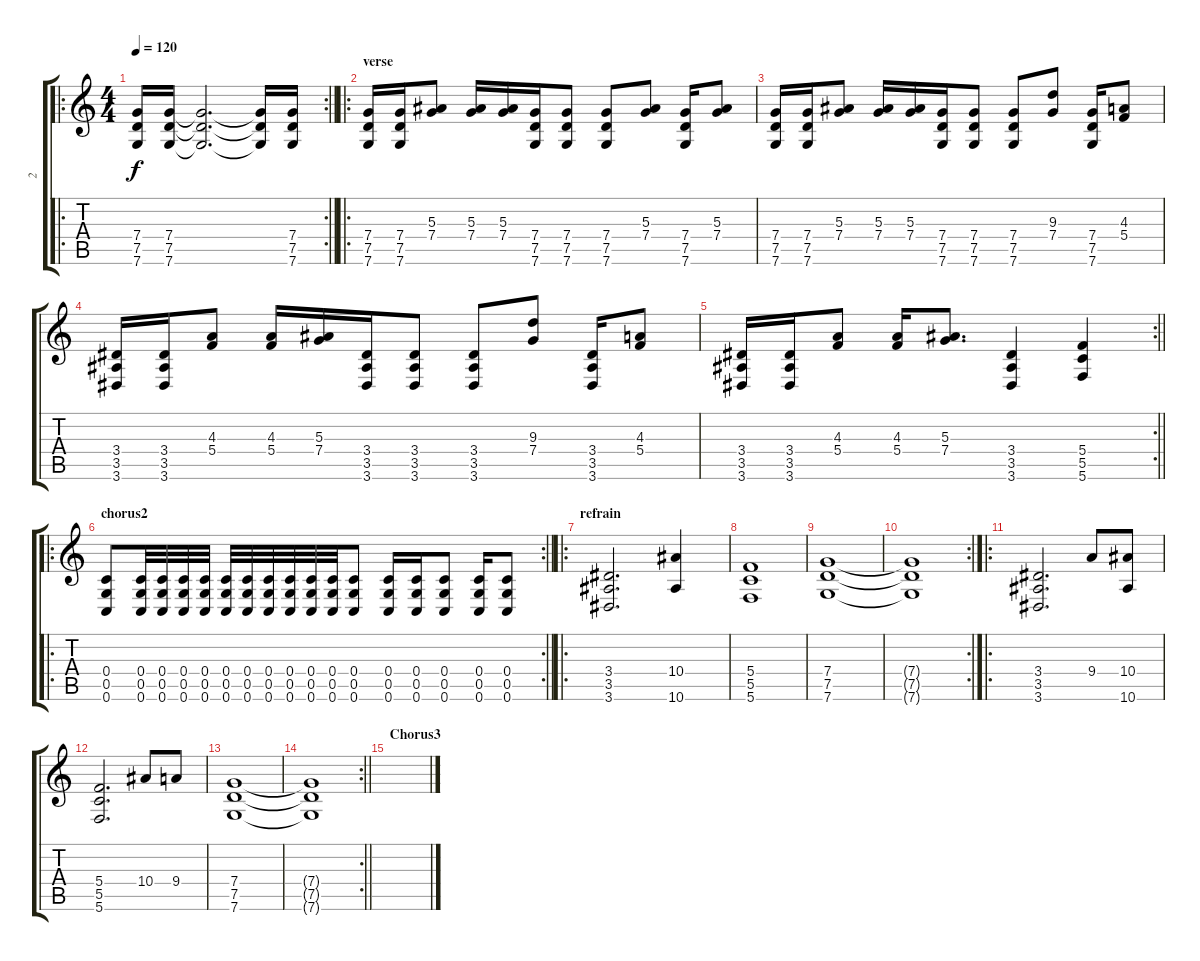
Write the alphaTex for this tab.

\track ("2" "2") {instrument distortionguitar}
\staff {score tabs}
\tuning (D4 A3 F3 C3 G2 C2) {hide}
\ro
\rc 2
\ts (4 4)
\tempo 120
\clef g2
\barLineRight lightlight
\ks c
(7.4 7.5 7.6).16{dy f} (7.4 7.5 7.6).16 (7.4{t} 7.5{t} 7.6{t}).2{d} (7.4{t} 7.5{t} 7.6{t}).16 (7.4 7.5 7.6).16 |
\ro
\section ("" "verse")
(7.4 7.5 7.6).16 (7.4 7.5 7.6).16 (5.3 7.4).8 (5.3 7.4).16 (5.3 7.4).16 (7.4 7.5 7.6).16 (7.4 7.5 7.6).8 (7.4 7.5 7.6).8 (5.3 7.4).8 (7.4 7.5 7.6).16 (5.3 7.4).8 |
(7.4 7.5 7.6).16 (7.4 7.5 7.6).16 (5.3 7.4).8 (5.3 7.4).16 (5.3 7.4).16 (7.4 7.5 7.6).16 (7.4 7.5 7.6).8 (7.4 7.5 7.6).8 (9.3 7.4).8 (7.4 7.5 7.6).16 (4.3 5.4).8 |
(3.4 3.5 3.6).16 (3.4 3.5 3.6).16 (4.3 5.4).8 (4.3 5.4).16 (5.3 7.4).16 (3.4 3.5 3.6).16 (3.4 3.5 3.6).8 (3.4 3.5 3.6).8 (9.3 7.4).8 (3.4 3.5 3.6).16 (4.3 5.4).8 |
\rc 2
\barLineRight lightlight
(3.4 3.5 3.6).16 (3.4 3.5 3.6).16 (4.3 5.4).8 (4.3 5.4).16 (5.3 7.4).8{d} (3.4 3.5 3.6).4 (5.4 5.5 5.6).4 |
\ro
\rc 2
\section ("" "chorus2")
\barLineRight lightlight
(0.4 0.5 0.6).8 (0.4 0.5 0.6).32 (0.4 0.5 0.6).32 (0.4 0.5 0.6).32 (0.4 0.5 0.6).32 (0.4 0.5 0.6).32 (0.4 0.5 0.6).32 (0.4 0.5 0.6).32 (0.4 0.5 0.6).32 (0.4 0.5 0.6).32 (0.4 0.5 0.6).32 (0.4 0.5 0.6).8 (0.4 0.5 0.6).16 (0.4 0.5 0.6).16 (0.4 0.5 0.6).8 (0.4 0.5 0.6).16 (0.4 0.5 0.6).8 |
\ro
\section ("" "refrain")
(3.4 3.5 3.6).2{d} (10.4 10.6).4 |
(5.4 5.5 5.6).1 |
(7.4 7.5 7.6).1 |
\rc 2
(7.4{t} 7.5{t} 7.6{t}).1 |
\ro
(3.4 3.5 3.6).2{d} 9.4.8 (10.4 10.6).8 |
(5.4 5.5 5.6).2{d} 10.4.8 9.4.8 |
(7.4 7.5 7.6).1 |
\rc 2
\barLineRight lightlight
(7.4{t} 7.5{t} 7.6{t}).1 |
\section ("" "Chorus3")
